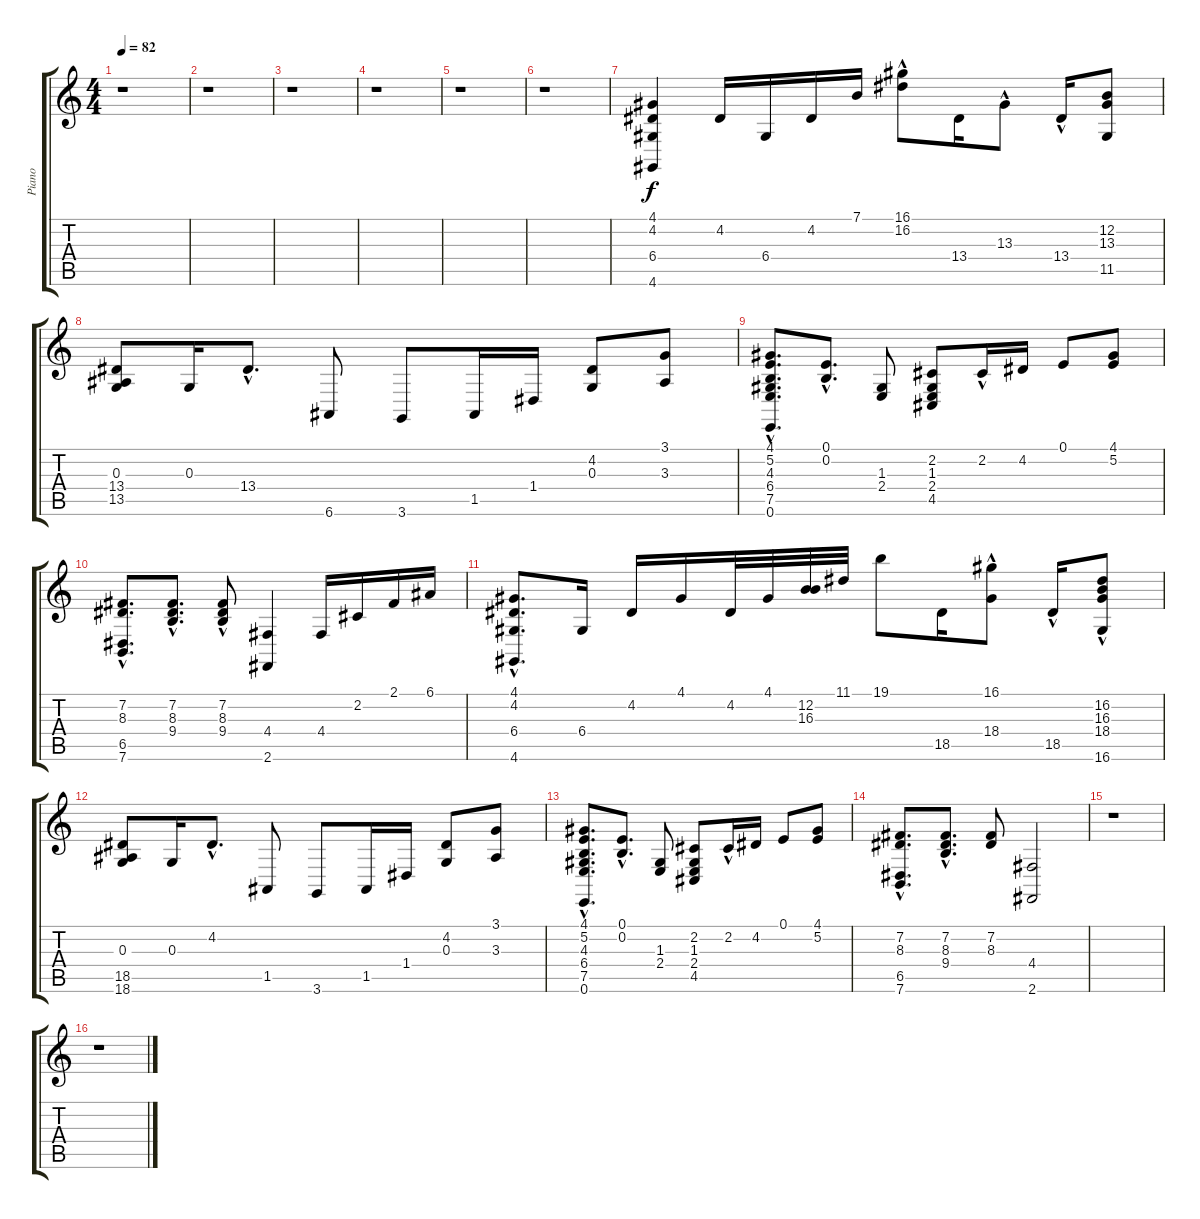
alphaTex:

\track ("Piano" "Piano") {instrument honkytonkpiano}
\staff {score tabs}
\tuning (E4 B3 G3 D3 A2 E2) {hide}
\ts (4 4)
\tempo 82
\clef g2
\ks c
r.1{dy f} |
r.1 |
r.1 |
r.1 |
r.1 |
r.1 |
(4.1 4.2 6.4 4.6).4 4.2.16 6.4.16 4.2.16 7.1.16 (16.1{hac} 16.2{hac}).8 13.4.16 13.3{hac}.8 13.4{hac}.16 (12.2 13.3 11.5).8 |
(0.3 13.4 13.5).8 0.3.16 13.4{hac}.8{d} 6.6.8 3.6.8 1.5.16 1.4.16 (4.2 0.3).8 (3.1 3.3).8 |
(4.1{hac} 5.2{hac} 4.3{hac} 6.4{hac} 7.5{hac} 0.6).8{d} (0.1{hac} 0.2).8{d} (1.3 2.4).8 (2.2 1.3 2.4 4.5).8 2.2{hac}.16 4.2.16 0.1.8 (4.1 5.2).8 |
(7.2{hac} 8.3{hac} 6.5 7.6).8{d} (7.2{hac} 8.3{hac} 9.4{hac}).8{d} (7.2{hac} 8.3{hac} 9.4{hac}).8 (4.4 2.6).4 4.4.16 2.2.16 2.1.16 6.1.16 |
(4.1{hac} 4.2{hac} 6.4{hac} 4.6).8{d} 6.4.16 4.2.16 4.1.16 4.2.32 4.1.32 (12.2 16.3).32 11.1.32 19.1.8 18.5.16 (16.1{hac} 18.4{hac}).8 18.5{hac}.16 (16.2{hac} 16.3 18.4 16.6).8 |
(0.3 18.5 18.6).8 0.3.16 4.2{hac}.8{d} 1.5.8 3.6.8 1.5.16 1.4.16 (4.2 0.3).8 (3.1 3.3).8 |
(4.1{hac} 5.2{hac} 4.3{hac} 6.4{hac} 7.5{hac} 0.6).8{d} (0.1{hac} 0.2).8{d} (1.3 2.4).8 (2.2 1.3 2.4 4.5).8 2.2{hac}.16 4.2.16 0.1.8 (4.1 5.2).8 |
(7.2{hac} 8.3{hac} 6.5 7.6).8{d} (7.2{hac} 8.3{hac} 9.4{hac}).8{d} (7.2 8.3).8 (4.4 2.6).2 |
r.1 |
r.1
